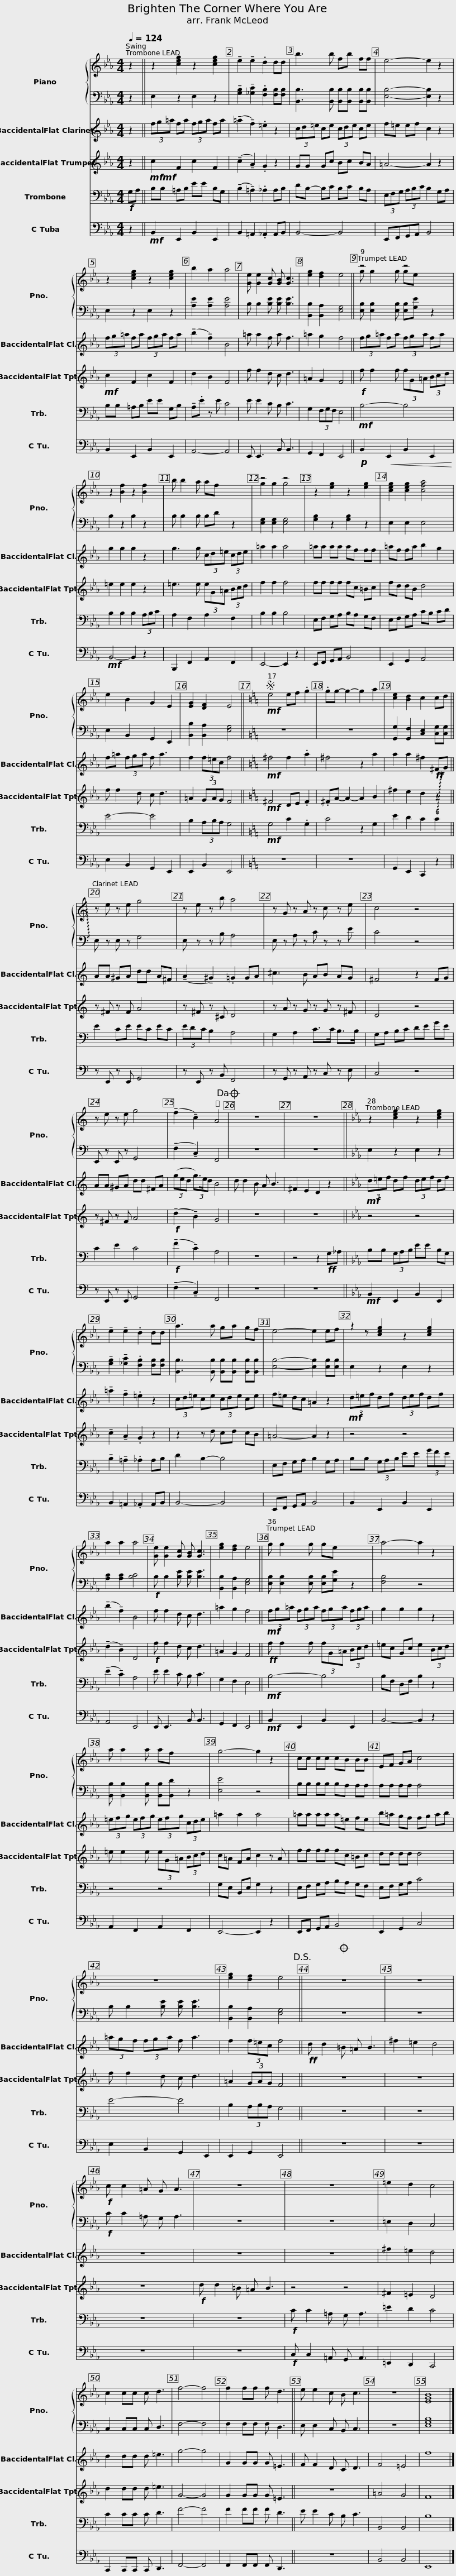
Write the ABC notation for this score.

X:1
%%score { ( 1 3 ) | 2 } 4 5 ( 6 7 ) 8
L:1/8
Q:1/4=124
M:4/4
I:linebreak $
K:Eb
V:1 treble
V:3 treble
V:2 bass
V:4 treble transpose=-2
V:5 treble transpose=-2
V:6 bass
V:7 bass
V:8 bass
V:1
 z2 || z2 [ceg]2 z2 [ceg]2 | x4 x4 | b3 b fb ff | e4- e2 z2 | %5
 z2 [ceg]2 z2 [ceg]2 |$ x4 x4 | x4 x4 | x4 x4 || z4 z4 | %10
 z2 [Bf]2 z2 [Bf]2 | x4 x4 | z4 z4 |$ z2 [eg]2 z2 [eg]2 | [ceg]2 [ceg]2 [cfa]4 | %15
 e2 B2 G2 E2 | [EG]2 [DF]2 E4 ||[K:C]S!mf! e4 ef .g2 | .gg- g2- g2 a2 | [ce]2 [Bd]2 c2 cd ||$ %20
[K:C] z e z e g4 | z e z b a4 | z G z A z c z e | c4 z4 |[K:C] z e z e g4 | %25
 (!tenuto!f2 !tenuto!c2) A4!dacoda! |$ z8 | z8 ||[K:Eb] z2 [ceg]2 z2 [ceg]2 | x4 x4 | %30
 a3 a ga gf | e4- e2 ef |$ z2 [ceg]2 z2 [ceg]2 | x4 x4 | x4 x4 | %35
 x4 x4 || x4 x4 | a4- a2 z2 |$ x4 x4 | g4- g2 z2 | %40
 cc cc cB BB | EF GA c4 | z8 | [eg]2 [df]2 e4!D.S.! ||$O z8 | %45
 z8 |!f! c c2 =A G A3 | z8 | z8 | =e2 d2 c4 | %50
 c2 cc c d3 | f4- f4 | f2 ff f d3 ||$ e e2 c B c3 | z8 | %55
 [EGB]8 |] %56
V:2
 z2 || E,2 z2 E,2 z2 | !tenuto![G,B,]2 !tenuto![_G,C]2 .[F,B,]2 [F,B,][F,B,] | [B,,B,]3 [B,,B,] [B,,B,][B,,B,] [B,,B,][B,,B,] | [E,B,]4- [E,B,]2 z2 | %5
 E,2 z2 E,2 z2 |$ [A,E]2 [A,E]2 [A,E]4 | B, B,2 [B,E] [B,E] [B,E]3 | [B,,B,]2 [B,,A,]2 [E,G,]4 || [E,B,] [E,B,]2 [E,B,] [E,B,][G,E] z2 | %10
 B,2 z2 B,2 z2 | B, B,2 B, B,D z2 | [E,G,]2 [E,G,]2 [E,G,]4 |$ [G,B,]2 z2 [G,B,]2 z2 | E,2 E,2 E,4 | %15
 E,2 B,,2 G,,2 E,,2 | [B,,B,]2 [B,,A,]2 [E,G,]4 ||[K:C] z8 | z8 | [G,,G,]2 [G,,F,]2 [C,E,]2 [C,G,][C,G,] ||$ %20
[K:C] E, z E, z G,4 | E, z z B, A,4 | E, z A, z C z z E | C4 z4 |[K:C] E,, z E,, z G,,4 | %25
 (!tenuto!F,2 !tenuto!C,2) F,,4 |$ z8 | z8 ||[K:Eb] E,2 z2 E,2 z2 | !tenuto![G,B,]2 !tenuto![_G,C]2 .[F,B,]2 [F,B,][F,B,] | %30
 [B,,B,]3 [B,,B,] [B,,B,][B,,B,] [B,,B,][B,,B,] | [E,B,]4- [E,B,]2 [E,B,][E,B,] |$ E,2 z2 E,2 z2 | [A,C]2 [A,C]2 [B,C]4 |!f! B, B,2 [B,E] [B,E] [B,E]3 | %35
 [B,,B,]2 [B,,A,]2 [E,G,]4 || [E,B,] [E,B,]2 [E,B,] [E,B,][G,E] z2 | [F,B,]4 z4 |$ [B,,B,] [B,,B,]2 [B,,B,] [B,,B,][B,,D] z2 | [E,E]4 z4 | %40
 B,B, B,B, B,A, A,A, | A,A, A,A, A,4 | B, B,2 [B,E] [B,E] [B,E]3 | [B,,B,]2 [B,,A,]2 [E,G,]4 ||$ z8 | %45
 z8 |!f! C C2 =A, G, A,3 | z8 | z8 | =E,2 D,2 C,4 | %50
 C,2 C,C, C, D,3 | F,4- F,4 | F,2 F,F, F, D,3 ||$ E, E,2 C, B,, C,3 | z8 | %55
 [E,G,B,]8 |] %56
V:3
 x2 || x8 | !tenuto!e2 !tenuto!e2 .d2 dd | x8 | x8 | %5
 x8 |$ b2 a2 a4 | [Ge] [Ge]2 [Gc] [GB] [Gc]3 | [eg]2 [df]2 e4 || g g2 g ge x2 | %10
 x8 | b b2 a af x2 | g2 g2 g4 |$ x8 | x8 | %15
 x8 | x8 ||[K:C] x8 | x8 | x8 ||$ %20
[K:C] x8 | x8 | x8 | x8 |[K:C] x8 | %25
 x8 |$ x8 | x8 ||[K:Eb] x x x x x x x x | !tenuto!e2 !tenuto!e2 .d2 dd | %30
 x8 | x8 |$ x z x x x x x x | a2 a2 a4 | [Ge] [Ge]2 [Gc] [GB] [Gc]3 | %35
 [eg]2 [df]2 e4 || g g2 g ge x2 | x8 |$ a a2 a af x2 | x8 | %40
 x8 | x8 | x8 | x8 ||$ x8 | %45
 x8 | x8 | x8 | x8 | x8 | %50
 x8 | x8 | x8 ||$ x8 | x8 | %55
 x8 |] %56
V:4
 z2 || (3fg=a fa (3fga fa | (!tenuto!=a2 !tenuto!f2) .=e2 z2 | (3cd=e ce (3cde ce | f=e ef c2 z2 | %5
 (3fg=a fa (3fga fa |$ (!tenuto!b2 !tenuto!f2) B4 | =a a2 f a f3 | =a2 g2 f4 || (3fg=a fa (3fga fa | %10
 g2 g2 g2 z2 | g3 g (3cd=e (3cde | =a2 a2 a4 |$ =aa aa af ff | =af fa b2 g2 | %15
 f=a (3fga f a3 | f2 (3f=ec f4 ||[K:C]!mf! ^f4 f2 .a2 | ^f4 z2 a2 | a2 a2 ^f2!ff! ^FG ||$ %20
[K:C] AA ^GA dd A^F | (!tenuto!A2 !tenuto!^G2) .=G2 GA | ^c3 B AB AG | ^F4 z2 FG | AA ^GA dd ^FA | %25
 (3(ged (3g3/2)e/d B4 |$ d d2 B A B3 | ^F2 E2 D2 z2 ||[K:Eb]!mf! (3d=ef df (3def df | !tenuto!=a2 !tenuto!f2 .=e2 z2 | %30
 (3cd=e ce (3cde ce | f=e dc =A2 z2 |$!mf! (3d=ef df (3def df | (!tenuto!b2 !tenuto!f2) B4 | f f2 d c d3 | %35
 =a2 g2 f4 ||!mf! (3fg=a (3fga (3fga (3fga | g2 g2 g2 z2 |$ (3=efg (3efg (3efg (3cde | =a2 a2 a4 | %40
 =aa aa a=e fe | b=a gf fg ab | (3=agf (3fga f a3 | f2 (3f=ec f4 ||$!ff! d d2 =B =A B3 | %45
 ^f2 =e2 d4 | z8 | z8 | z8 | ^f2 =e2 d4 | %50
 d2 dd d =e3 | g4- g4 | G2 GG G =E3 ||$ F F2 D C D3 | F4 =E4 | %55
 f8 |] %56
V:5
 z2 ||!mf!!mf! c2 F2 c2 F2 | (!tenuto!c2 !tenuto!A2) .G2 z2 | GG Gc Bc BA | =A4- A2 z2 | %5
!mf! c2 F2 c2 F2 |$ d2 B2 F4 | f f2 d c d3 | =A2 G2 F4 ||!f! f f2 f (3fG=A (3Bcd | %10
 =e2 e2 e2 z2 | =e3 e (3eG=A (3Bcd | f2 f2 f4 |$ ff ff fc =Bc | fd dB d4 | %15
 f f2 d c d3 | =A2 (3GAG F4 ||[K:C]!mf! ^F4 DE .F2 | .^FA- A2- A2 B2 | ^f2 e2 d2 z2 ||$ %20
[K:C] z ^F z F A4 | z ^F z ^C D4 | z A z G z G z ^F | D4 z4 | z ^F z F A4 | %25
!f! (!tenuto!d2 !tenuto!B2) G4 |$ z8 | z8 ||[K:Eb] z4 z4 | !tenuto!c2 !tenuto!A2 .G2 z2 | %30
 z2 z d cd cB | =A4- A2 z2 |$ z4 z4 | (!tenuto!d2 !tenuto!B2) D4 |!f! f f2 d c d3 | %35
 =A2 G2 F4 ||!ff! f f2 f (3fG=A (3Bcd | =ec Gc e2 (3Bcd |$ =e e2 e (3eG=A (3Bcd | c=A FA c2 z A | %40
 ff ff fc =Bc | dd dd d4 | f f2 d c d3 | =A2 (3GAG F4 ||$ z8 | %45
 z8 | z8 |!f! d d2 =B =A B3 | z4 z4 | ^F2 =E2 D4 | %50
 d2 dd d =e3 | G4- G4 | G2 GG G =E3 ||$ z8 | =A4 G4 | %55
 F8 |] %56
V:6
!f! x x || B,B, =A,B, EE B,G, | (!tenuto!B,2 !tenuto!=A,2) ._A,2 A,B, | DB,- B,C B,C B,A, | (3E,F,G, (3A,B,C B,2 G,A, | %5
 B,B, =A,B, EE G,B, |$ !tenuto!A,.E z E C4 | E E2 C B, C3 | G,2 (3F,G,F, E,4 ||!mf! B,4- B,4 | %10
 B,2 B,2 B,2 (3A,B,C | A,2 F,2 A,2 F,2 | B,2 B,2 B,4 |$ E,F, G,A, B,A, G,F, | E,F, G,A, CB, CD | %15
 E4- E4 | B,2 (3A,B,A, G,4 ||[K:C]!mf! G,4 C2 .G,2 | C4 z2 G,2 | E2 D2 C2 !~(!C2 ||$ %20
[K:C] !~)!E2 CE EC EC | (3EDC B,2 A,4 | G,2 A,2 C>C B,>B, | G,A, B,C DE GE |[K:C] C2 E2 C4 | %25
!f! (!tenuto!F2 !tenuto!C2) A,4 |$ z8 | z4 z2!ff! G,_A, ||[K:Eb] B,B, (3G,A,B, EE B,G, | !tenuto!B,2 !tenuto!=A,2 ._A,2 A,B, | %30
 D2 B,2- B,4 | E,F, G,A, B,2 G,A, |$ B,B, (3G,A,B, EE (3GFE | (!tenuto!E2 !tenuto!C2) A,4 | E E2 C B, C3 | %35
 G,2 F,2 E,4 ||!mf! B,4- B,4 | B,F, D,F, B,2 z2 |$ z4 z4 | G,E, B,,E, G,2 z2 | %40
 E,F, G,A, B,A, G,F, | E,F, G,A, C4 | E4- E4 | B,2 (3A,B,A, G,4 ||$ z8 | %45
 z8 | z8 | z8 |!f! C C2 =A, G, A,3 | =E2 D2 C4 | %50
 C2 CC C D3 | F4- F4 | F2 FF F D3 ||$ E E2 C B, C3 | B,,4 B,,4 | %55
 B,8 |] %56
V:7
 G,A, || x8 | x8 | x8 | x8 | %5
 x8 |$ x8 | x8 | x8 || x8 | %10
 x8 | x8 | x8 |$ x8 | x8 | %15
 x8 | x8 ||[K:C] x8 | x8 | x8 ||$ %20
[K:C] x8 | x8 | x8 | x8 |[K:C] x8 | %25
 x8 |$ x8 | x8 ||[K:Eb] x8 | x8 | %30
 x8 | x8 |$ x8 | x8 | x8 | %35
 x8 || x8 | x8 |$ x8 | x8 | %40
 x8 | x8 | x8 | x8 ||$ x8 | %45
 x8 | x8 | x8 | x8 | x8 | %50
 x8 | x8 | x8 ||$ x8 | x8 | %55
 x8 |] %56
V:8
 z2 ||!mf! B,,2 E,,2 B,,2 E,,2 | B,,2 =A,,2 ._A,,2 A,,B,, | B,,4- B,,4 | E,,F,,G,,A,, B,,4 | %5
 B,,2 E,,2 B,,2 E,,2 |$ A,,4- A,,4 | E,, E,,3 B,, B,,3 | G,,2 F,,2 E,,4 ||!p! B,,2!<(! E,,2 B,,2 E,,2!<)! | %10
!mf! B,,4- B,,2 z2 | B,,,2 F,,2 A,,2 F,,2 | E,,4- E,,2 z2 |$ E,,F,, G,,A,, B,,4 | E,,2 G,,2 A,,4 | %15
 E,2 B,,2 G,,2 E,,2 | E,,2 B,,2 E,,4 ||[K:C] z8 | z8 | G,,2 E,,2 C,,2 z2 ||$ %20
[K:C] z E,, z E,, G,,4 | z E,, z B,, F,,4 | z G,, z A,, z C, z E, | C,4 z4 |[K:C] z E,, z E,, G,,4 | %25
 (!tenuto!F,2 !tenuto!C,2) F,,4 |$ z8 | z8 ||[K:Eb]!mf! B,,2 E,,2 B,,2 E,,2 | B,,2 =A,,2 ._A,,2 A,,B,, | %30
 B,,4- B,,4 | E,,F,, G,,A,, B,,4 |$ B,,2 E,,2 B,,2 E,,2 | A,,4 E,,4 | E,, E,,3 B,, B,,3 | %35
 G,,2 F,,2 E,,4 ||!mf! B,,2 E,,2 B,,2 E,,2 | B,,4- B,,2 z2 |$ A,,2 F,,2 A,,2 F,,2 | E,,4- E,,2 z2 | %40
 E,,F,, G,,A,, B,,4 | E,,2 G,,2 C,4 | E,2 B,,2 G,,2 E,,2 | E,,2 G,,2 E,,4 ||$ z8 | %45
 z8 | z8 | z8 |!f! C, C,2 =A,, G,, A,,3 | =E,,2 D,,2 C,,4 | %50
 C,,2 C,,C,, C,, D,,3 | F,,4- F,,4 | F,,2 F,,F,, F,, D,,3 ||$ z8 | B,,4 B,,4 | %55
 E,,8 |] %56
